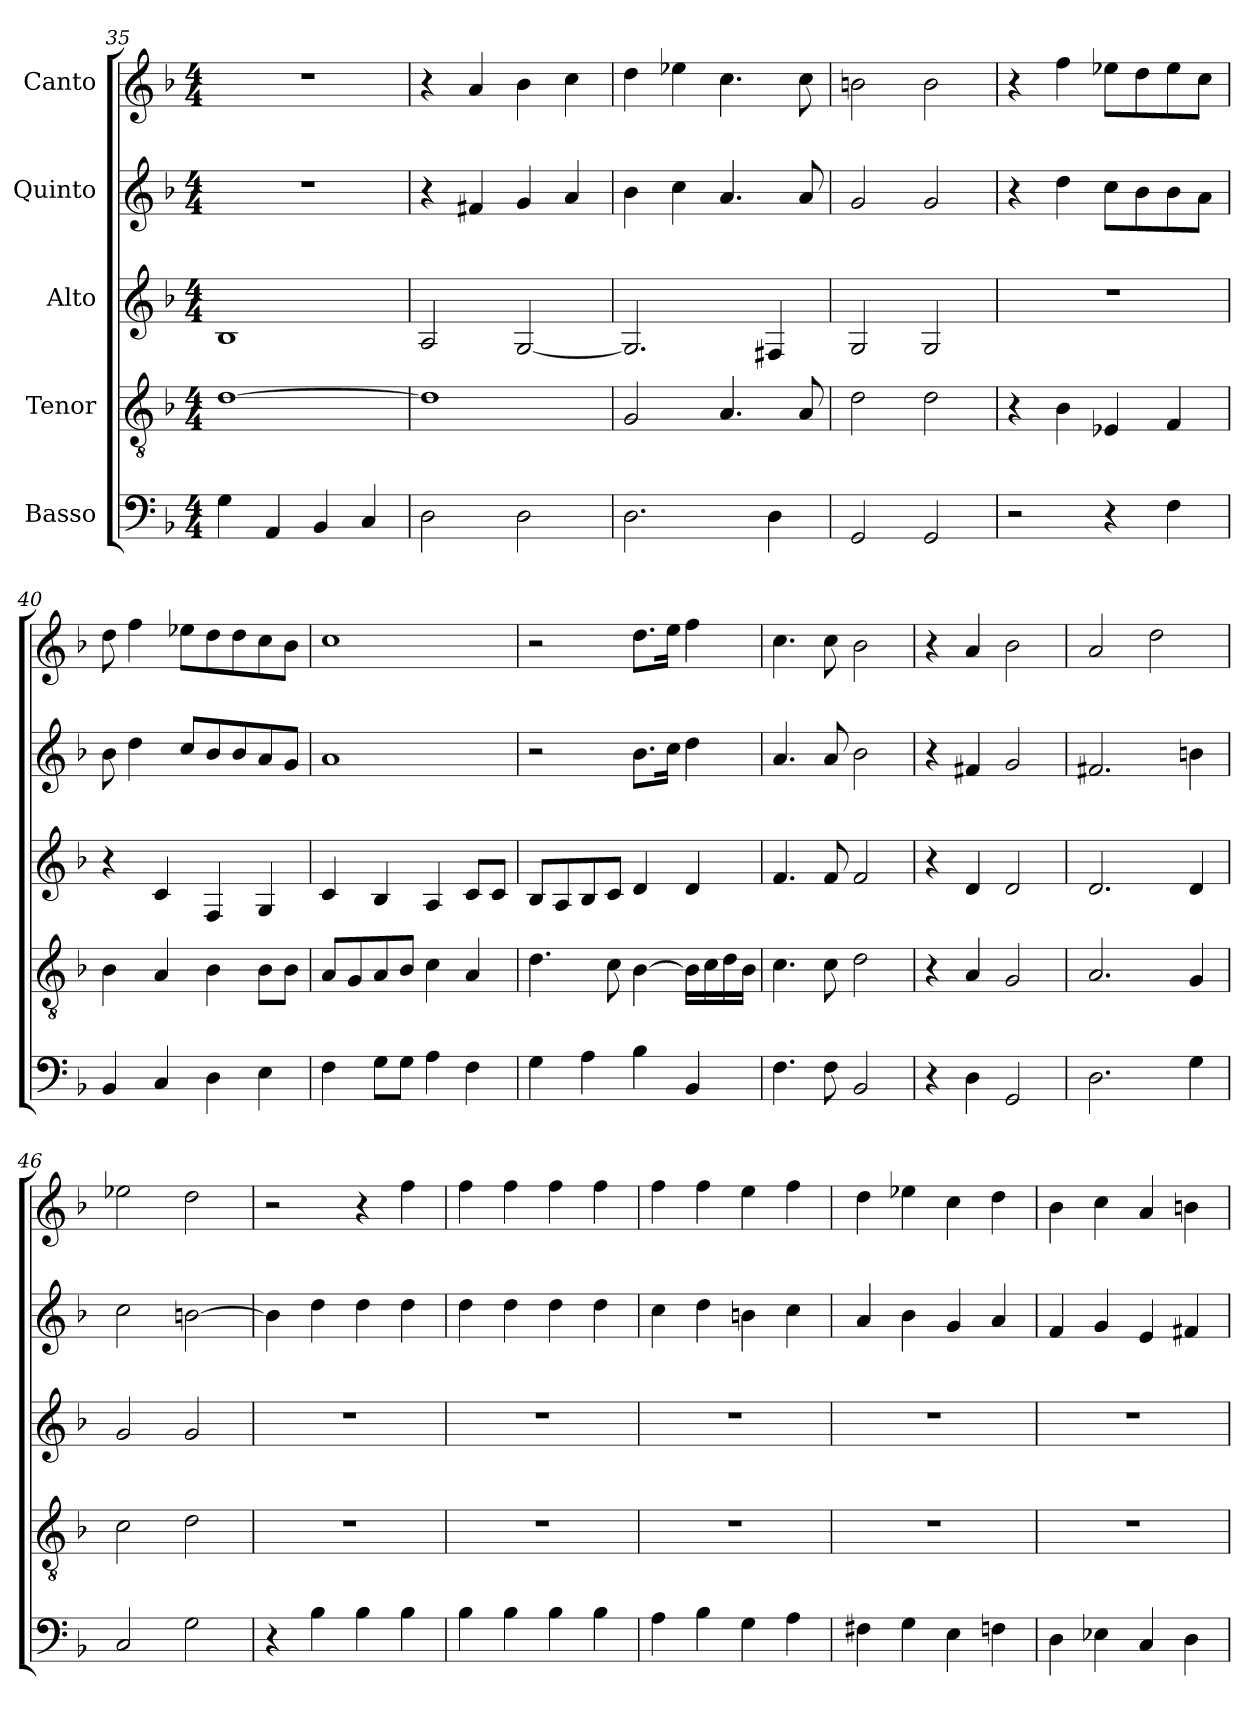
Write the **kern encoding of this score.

**kern	**kern	**kern	**kern	**kern
*part5	*part4	*part3	*part2	*part1
*staff5	*staff4	*staff3	*staff2	*staff1
*I"Basso	*I"Tenor	*I"Alto	*I"Quinto	*I"Canto
*clefF4	*clefGv2	*clefG2	*clefG2	*clefG2
*k[b-]	*k[b-]	*k[b-]	*k[b-]	*k[b-]
*F:	*F:	*F:	*F:	*F:
*M4/4	*M4/4	*M4/4	*M4/4	*M4/4
=35	=35	=35	=35	=35
4G\	[1d	1B-	1r	1r
4AA/	.	.	.	.
4BB-/	.	.	.	.
4C/	.	.	.	.
=36	=36	=36	=36	=36
2D\	1d]	2A/	4r	4r
.	.	.	4f#X/	4a/
2D\	.	[2G/	4g/	4b-\
.	.	.	4a/	4cc\
=37	=37	=37	=37	=37
2.D\	2G/	2.G/]	4b-\	4dd\
.	.	.	4cc\	4ee-X\
.	4.A/	.	4.a/	4.cc\
4D\	.	4F#X/	.	.
.	8A/	.	8a/	8cc\
=38	=38	=38	=38	=38
2GG/	2d\	2G/	2g/	2bn\
2GG/	2d\	2G/	2g/	2b\
=39	=39	=39	=39	=39
2r	4r	1r	4r	4r
.	4B-\	.	4dd\	4ff\
4r	4E-X/	.	8cc\L	8ee-X\L
.	.	.	8b-\	8dd\
4F\	4F/	.	8b-\	8ee-\
.	.	.	8a\J	8cc\J
=40	=40	=40	=40	=40
4BB-/	4B-\	4r	8b-\	8dd\
.	.	.	4dd\	4ff\
4C/	4A/	4c/	.	.
.	.	.	8cc/L	8ee-X\L
4D\	4B-\	4F/	8b-/	8dd\
.	.	.	8b-/	8dd\
4E\	8B-\L	4G/	8a/	8cc\
.	8B-\J	.	8g/J	8b-\J
=41	=41	=41	=41	=41
4F\	8A/L	4c/	1a	1cc
.	8G/	.	.	.
8G\L	8A/	4B-/	.	.
8G\J	8B-/J	.	.	.
4A\	4c\	4A/	.	.
4F\	4A/	8c/L	.	.
.	.	8c/J	.	.
=42	=42	=42	=42	=42
4G\	4.d\	8B-/L	2r	2r
.	.	8A/	.	.
4A\	.	8B-/	.	.
.	8c\	8c/J	.	.
4B-\	[4B-\	4d/	8.b-\L	8.dd\L
.	.	.	16cc\Jk	16ee\Jk
4BB-/	16B-\LL]	4d/	4dd\	4ff\
.	16c\	.	.	.
.	16d\	.	.	.
.	16B-\JJ	.	.	.
=43	=43	=43	=43	=43
4.F\	4.c\	4.f/	4.a/	4.cc\
8F\	8c\	8f/	8a/	8cc\
2BB-/	2d\	2f/	2b-\	2b-\
=44	=44	=44	=44	=44
4r	4r	4r	4r	4r
4D\	4A/	4d/	4f#X/	4a/
2GG/	2G/	2d/	2g/	2b-\
=45	=45	=45	=45	=45
2.D\	2.A/	2.d/	2.f#X/	2a/
.	.	.	.	2dd\
4G\	4G/	4d/	4bn\	.
=46	=46	=46	=46	=46
2C/	2c\	2g/	2cc\	2ee-X\
2G\	2d\	2g/	[2bn\	2dd\
=47	=47	=47	=47	=47
4r	1r	1r	4b\]	2r
4B-\	.	.	4dd\	.
4B-\	.	.	4dd\	4r
4B-\	.	.	4dd\	4ff\
=48	=48	=48	=48	=48
4B-\	1r	1r	4dd\	4ff\
4B-\	.	.	4dd\	4ff\
4B-\	.	.	4dd\	4ff\
4B-\	.	.	4dd\	4ff\
=49	=49	=49	=49	=49
4A\	1r	1r	4cc\	4ff\
4B-\	.	.	4dd\	4ff\
4G\	.	.	4bn\	4ee\
4A\	.	.	4cc\	4ff\
=50	=50	=50	=50	=50
4F#X\	1r	1r	4a/	4dd\
4G\	.	.	4b-\	4ee-X\
4E\	.	.	4g/	4cc\
4Fn\	.	.	4a/	4dd\
=51	=51	=51	=51	=51
4D\	1r	1r	4f/	4b-\
4E-X\	.	.	4g/	4cc\
4C/	.	.	4e/	4a/
4D\	.	.	4f#X/	4bn\
=	=	=	=	=
*-	*-	*-	*-	*-
